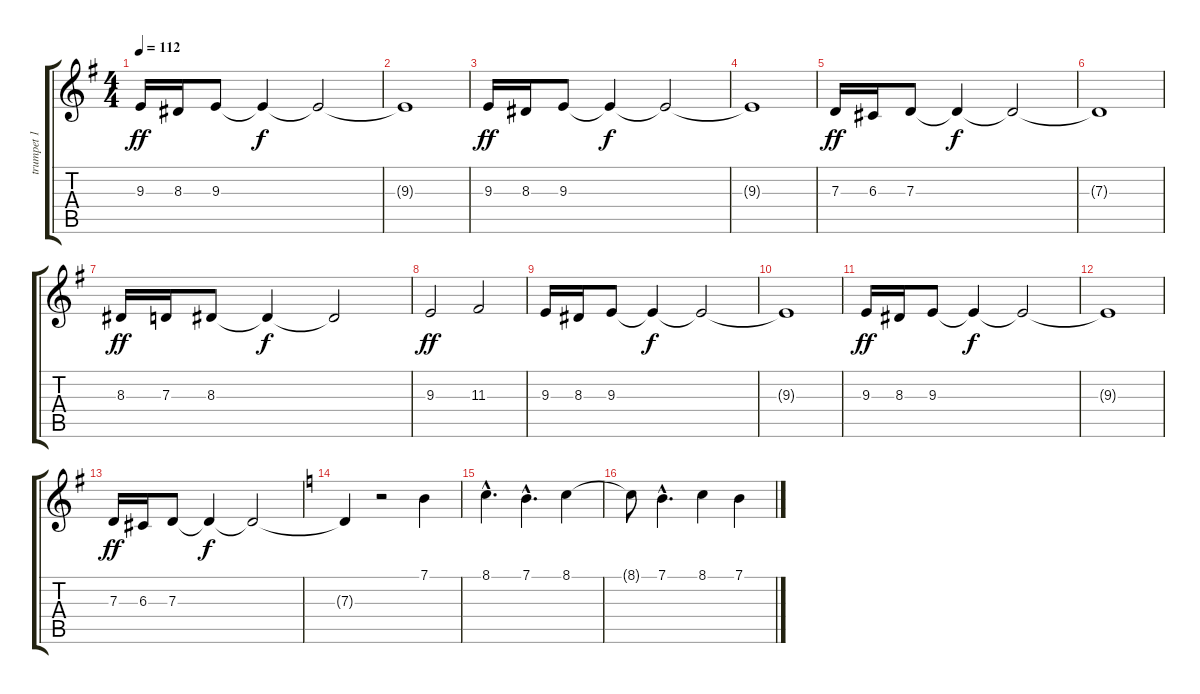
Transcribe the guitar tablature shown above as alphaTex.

\track ("trumpet 1" "trumpet 1") {instrument trumpet}
\staff {score tabs}
\tuning (E4 B3 G3 D3 A2 E2) {hide}
\ts (4 4)
\tempo 112
\clef g2
\ks g
9.3.16{dy ff} 8.3.16 9.3.8 9.3{t}.4{dy f} 9.3{t}.2 |
9.3{t}.1 |
9.3.16{dy ff} 8.3.16 9.3.8 9.3{t}.4{dy f} 9.3{t}.2 |
9.3{t}.1 |
7.3.16{dy ff} 6.3.16 7.3.8 7.3{t}.4{dy f} 7.3{t}.2 |
7.3{t}.1 |
8.3.16{dy ff} 7.3.16 8.3.8 8.3{t}.4{dy f} 8.3{t}.2 |
9.3.2{dy ff} 11.3.2 |
9.3.16 8.3.16 9.3.8 9.3{t}.4{dy f} 9.3{t}.2 |
9.3{t}.1 |
9.3.16{dy ff} 8.3.16 9.3.8 9.3{t}.4{dy f} 9.3{t}.2 |
9.3{t}.1 |
7.3.16{dy ff} 6.3.16 7.3.8 7.3{t}.4{dy f} 7.3{t}.2 |
\ks c
7.3{t}.4 r.2 7.1.4 |
8.1{hac}.4{d} 7.1{hac}.4{d} 8.1.4 |
8.1{t}.8 7.1{hac}.4{d} 8.1.4 7.1.4
